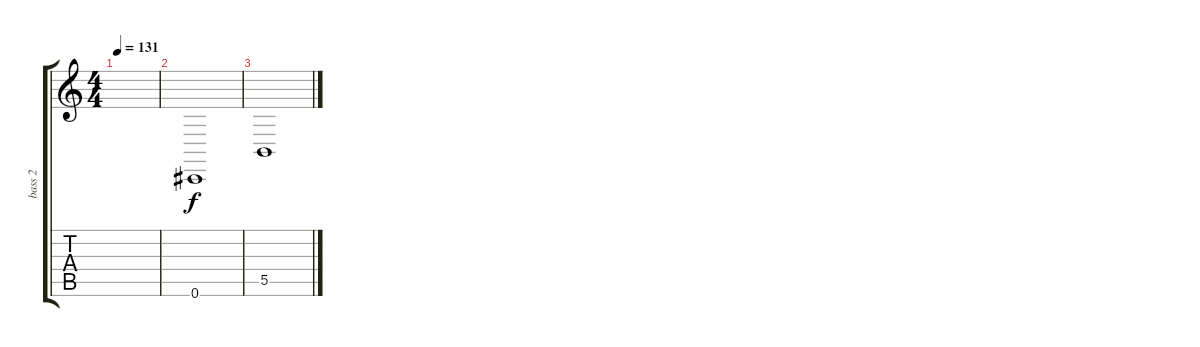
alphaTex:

\track ("bass 2" "bass 2") {instrument stringensemble2}
\staff {score tabs}
\tuning (Db4 Ab3 E3 B2 Gb2 Db2) {hide}
\ts (4 4)
\tempo 131
\clef g2
\ks c
|
0.6.1 |
5.5.1
